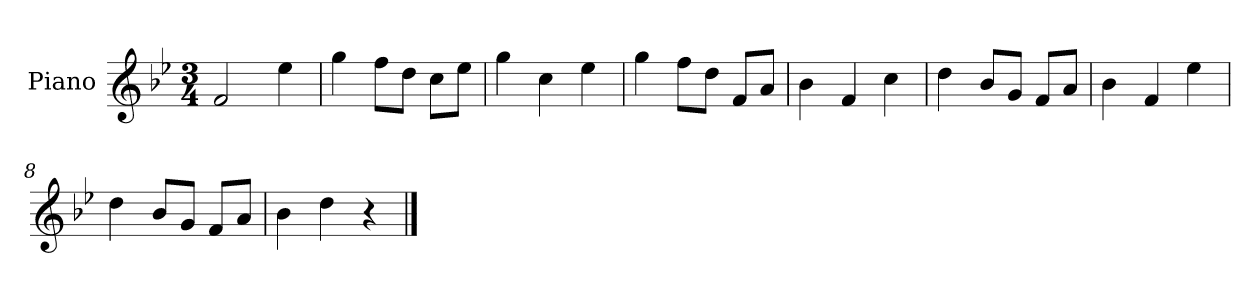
**kern
*part1
*staff1
*I"Piano
*I'P-no
*clefG2
*k[b-e-]
*M3/4
*MM179
=1
2f/
4ee-\
=2
4gg\
8ff\L
8dd\J
8cc\L
8ee-\J
=3
4gg\
4cc\
4ee-\
=4
4gg\
8ff\L
8dd\J
8f/L
8a/J
=5
4b-\
4f/
4cc\
=6
4dd\
8b-/L
8g/J
8f/L
8a/J
=7
4b-\
4f/
4ee-\
=8
4dd\
8b-/L
8g/J
8f/L
8a/J
=9
4b-\
4dd\
4r
==
*-
